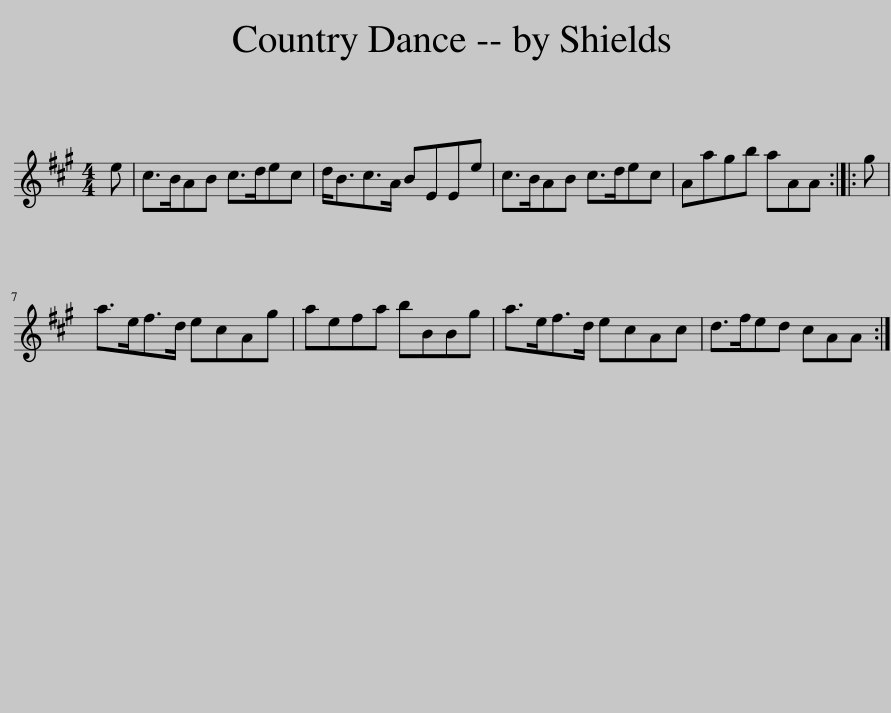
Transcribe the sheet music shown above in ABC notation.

X:1
L:1/8
M:4/4
I:linebreak $
K:A
V:1 treble
V:1
 e | c>BAB c>dec | d<Bc>A BEEe | c>BAB c>dec | Aagb aAA :: %5
 g |$ a>ef>d ecAg | aefa bBBg | a>ef>d ecAc | d>fed cAA :| %10
